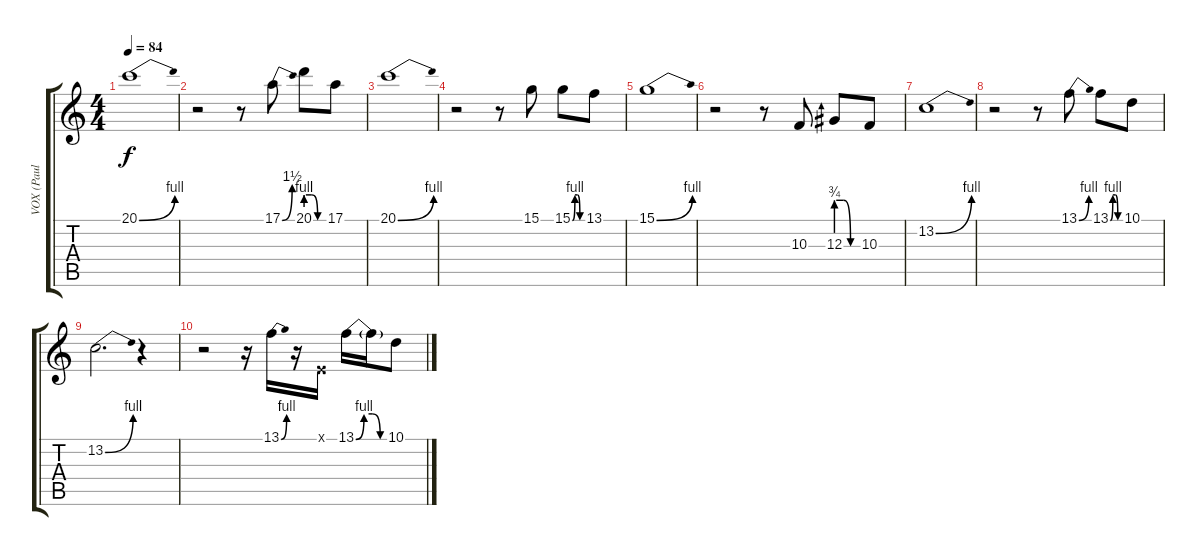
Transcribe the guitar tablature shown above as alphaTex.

\track ("VOX (Paul McCartney)" "VOX (Paul ") {instrument tenorsax}
\staff {score tabs}
\tuning (E4 B3 G3 D3 A2 E2) {hide}
\ts (4 4)
\tempo 84
\clef g2
\ks c
20.1{be (bend 0 0 60 4)}.1{dy f} |
r.2 r.8 17.1{be (bend 0 0 60 6)}.8 20.1{be (custom 0 4 20 4 40 0 60 0)}.8 17.1.8 |
20.1{be (bend 0 0 60 4)}.1 |
r.2 r.8 15.1.8 15.1{be (custom 0 0 15 4 30 4 45 0 60 0)}.8 13.1.8 |
15.1{be (bend 0 0 60 4)}.1 |
r.2 r.8 10.3.8 12.3{be (custom 0 3 20 3 40 0 60 0)}.8 10.3.8 |
13.2{be (bend 0 0 60 4)}.1 |
r.2 r.8 13.1{be (bend 0 0 60 4)}.8 13.1{be (custom 0 0 15 4 30 4 45 0 60 0)}.8 10.1.8 |
13.2{be (bend 0 0 60 4)}.2{d} r.4 |
r.2 r.16 13.1{be (bend 0 0 60 4)}.16 r.16 0.1{x}.16 13.1{be (custom 0 0 15 4 30 4 45 0 60 0)}.16 13.1{t}.16 10.1.8
